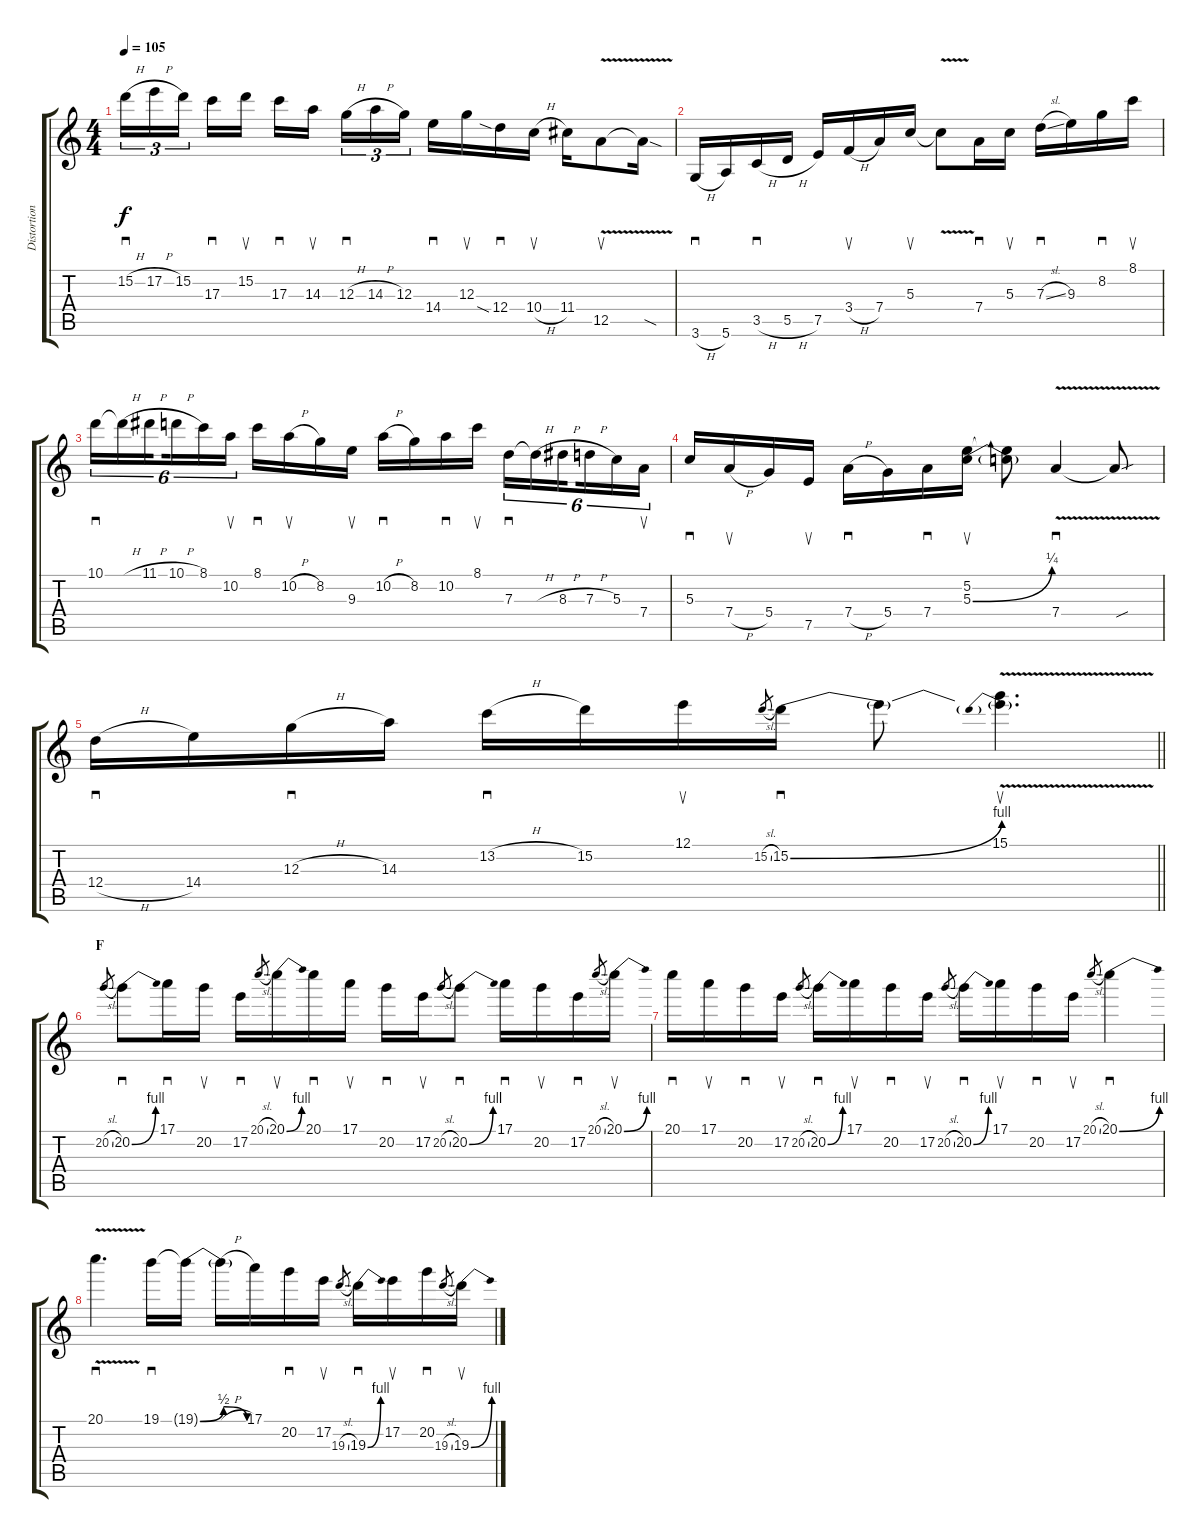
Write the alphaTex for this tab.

\track ("Distortion Guitar" "Distortion") {instrument overdrivenguitar}
\staff {score tabs}
\tuning (E4 B3 G3 D3 A2 E2) {hide}
\ts (4 4)
\tempo 105
\clef g2
\ks c
15.2{h}.16{sd tu (3 2) dy f} 17.2{h}.16{tu (3 2)} 15.2.16{tu (3 2) beam splitsecondary} 17.3.16{sd} 15.2.16{su} 17.3.16{sd} 14.3.16{su beam splitsecondary} 12.3{h}.16{sd tu (3 2)} 14.3{h}.16{tu (3 2)} 12.3.16{tu (3 2)} 14.4.16{sd} 12.3.16{su} 12.4{sia}.16{sd} 10.4{h}.16{su} 11.4.16 12.5{v}.8{su} 12.5{sod t}.16 |
3.6{h}.16{sd} 5.6.16 3.5{h}.16{sd} 5.5{h}.16 7.5.16 3.4{h}.16{su} 7.4.16 5.3.16{su} 5.3{v t}.8 7.4.16{sd} 5.3.16{su} 7.3{sl}.16{sd} 9.3.16 8.2.16{sd} 8.1.16{su} |
10.1.16{sd tu (6 4)} 10.1{h t}.16{tu (6 4)} 11.1{h}.16{tu (6 4) beam splitsecondary} 10.1{h}.16{tu (6 4)} 8.1.16{tu (6 4)} 10.2.16{su tu (6 4)} 8.1.16{sd} 10.2{h}.16{su} 8.2.16 9.3.16{su} 10.2{h}.16{sd} 8.2.16 10.2.16{sd} 8.1.16{su} 7.3.16{sd tu (6 4)} 7.3{h t}.16{tu (6 4)} 8.3{h}.16{tu (6 4) beam splitsecondary} 7.3{h}.16{tu (6 4)} 5.3.16{tu (6 4)} 7.4.16{su tu (6 4)} |
5.3.16{sd} 7.4{h}.16{su} 5.4.16 7.5.16{su} 7.4{h}.16{sd} 5.4.16 7.4.16{sd} (5.2 5.3{be (bend 0 0 60 1)}).16{su} (5.2{t} 5.3{t}).8 7.4{v}.4{sd} 7.4{sou t}.8 |
\barLineRight lightlight
12.4{h}.16{sd} 14.4.16 12.3{h}.16{sd} 14.3.16 13.2{h}.16{sd} 15.2.16 12.1.16{su} 15.2{sl}.8{gr} 15.2{be (bend 0 0 60 4)}.16{sd} 15.2{t}.8 (15.1 15.2{be (prebend 0 4 60 4) v t}).4{d su} |
\section ("" "F")
20.2{sl}.8{gr} 20.2{be (bend 0 0 60 4)}.8{sd} 17.1.16{sd} 20.2.16{su} 17.2.16{sd} 20.1{sl}.8{gr} 20.1{be (bend 0 0 60 4)}.16{su} 20.1.16{sd} 17.1.16{su} 20.2.16{sd} 17.2.16{su} 20.2{sl}.8{gr} 20.2{be (bend 0 0 60 4)}.8{sd} 17.1.16{sd} 20.2.16{su} 17.2.16{sd} 20.1{sl}.8{gr} 20.1{be (bend 0 0 60 4)}.16{su} |
20.1.16{sd} 17.1.16{su} 20.2.16{sd} 17.2.16{su} 20.2{sl}.8{gr} 20.2{be (bend 0 0 60 4)}.16{sd} 17.1.16{su} 20.2.16{sd} 17.2.16{su} 20.2{sl}.8{gr} 20.2{be (bend 0 0 60 4)}.16{sd} 17.1.16{su} 20.2.16{sd} 17.2.16{su} 20.1{sl}.8{gr} 20.1{be (bend 0 0 60 4)}.4{sd} |
20.1{v}.4{d sd} 19.1.16{sd} 19.1{be (bendrelease 0 0 15 2 45 2 60 0) t}.16 19.1{h t}.16 17.1.16 20.2.16{sd} 17.2.16{su} 19.3{sl}.8{gr} 19.3{be (bend 0 0 60 4)}.16{sd} 17.2.16{su} 20.2.16{sd} 19.3{sl}.8{gr} 19.3{be (bend 0 0 60 4)}.16{su}
